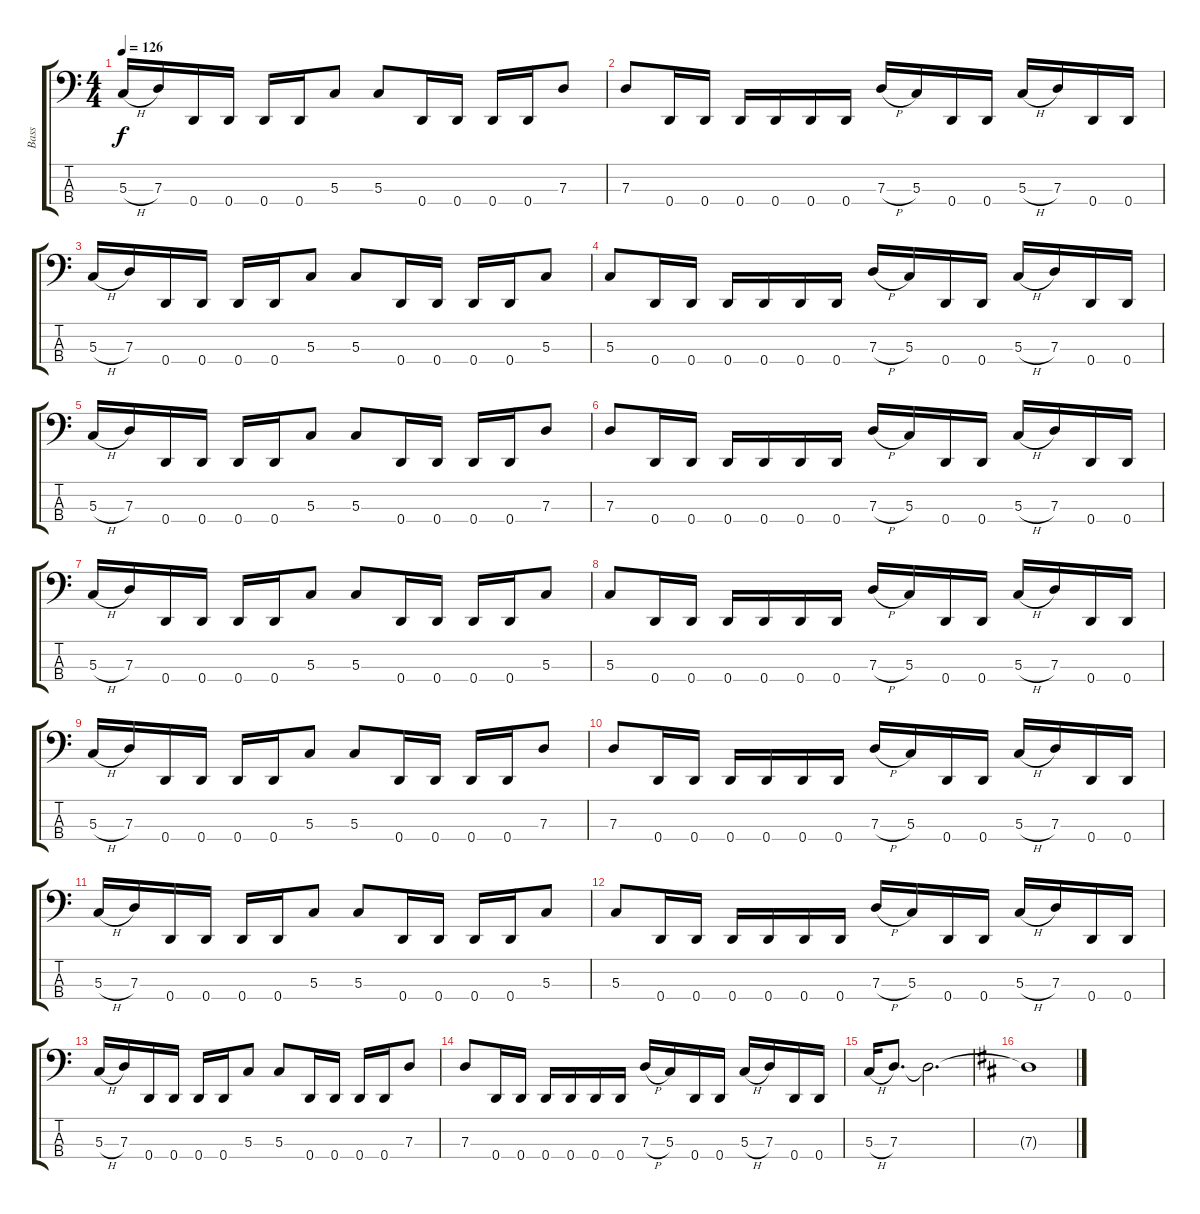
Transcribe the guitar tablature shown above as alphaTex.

\track ("Bass" "Bass") {instrument electricbasspick}
\staff {score tabs}
\tuning (F2 C2 G1 D1) {hide}
\ts (4 4)
\tempo 126
\clef f4
\ks c
5.3{h}.16{dy f} 7.3.16 0.4.16 0.4.16 0.4.16 0.4.16 5.3.8 5.3.8 0.4.16 0.4.16 0.4.16 0.4.16 7.3.8 |
7.3.8 0.4.16 0.4.16 0.4.16 0.4.16 0.4.16 0.4.16 7.3{h}.16 5.3.16 0.4.16 0.4.16 5.3{h}.16 7.3.16 0.4.16 0.4.16 |
5.3{h}.16 7.3.16 0.4.16 0.4.16 0.4.16 0.4.16 5.3.8 5.3.8 0.4.16 0.4.16 0.4.16 0.4.16 5.3.8 |
5.3.8 0.4.16 0.4.16 0.4.16 0.4.16 0.4.16 0.4.16 7.3{h}.16 5.3.16 0.4.16 0.4.16 5.3{h}.16 7.3.16 0.4.16 0.4.16 |
5.3{h}.16 7.3.16 0.4.16 0.4.16 0.4.16 0.4.16 5.3.8 5.3.8 0.4.16 0.4.16 0.4.16 0.4.16 7.3.8 |
7.3.8 0.4.16 0.4.16 0.4.16 0.4.16 0.4.16 0.4.16 7.3{h}.16 5.3.16 0.4.16 0.4.16 5.3{h}.16 7.3.16 0.4.16 0.4.16 |
5.3{h}.16 7.3.16 0.4.16 0.4.16 0.4.16 0.4.16 5.3.8 5.3.8 0.4.16 0.4.16 0.4.16 0.4.16 5.3.8 |
5.3.8 0.4.16 0.4.16 0.4.16 0.4.16 0.4.16 0.4.16 7.3{h}.16 5.3.16 0.4.16 0.4.16 5.3{h}.16 7.3.16 0.4.16 0.4.16 |
5.3{h}.16 7.3.16 0.4.16 0.4.16 0.4.16 0.4.16 5.3.8 5.3.8 0.4.16 0.4.16 0.4.16 0.4.16 7.3.8 |
7.3.8 0.4.16 0.4.16 0.4.16 0.4.16 0.4.16 0.4.16 7.3{h}.16 5.3.16 0.4.16 0.4.16 5.3{h}.16 7.3.16 0.4.16 0.4.16 |
5.3{h}.16 7.3.16 0.4.16 0.4.16 0.4.16 0.4.16 5.3.8 5.3.8 0.4.16 0.4.16 0.4.16 0.4.16 5.3.8 |
5.3.8 0.4.16 0.4.16 0.4.16 0.4.16 0.4.16 0.4.16 7.3{h}.16 5.3.16 0.4.16 0.4.16 5.3{h}.16 7.3.16 0.4.16 0.4.16 |
5.3{h}.16 7.3.16 0.4.16 0.4.16 0.4.16 0.4.16 5.3.8 5.3.8 0.4.16 0.4.16 0.4.16 0.4.16 7.3.8 |
7.3.8 0.4.16 0.4.16 0.4.16 0.4.16 0.4.16 0.4.16 7.3{h}.16 5.3.16 0.4.16 0.4.16 5.3{h}.16 7.3.16 0.4.16 0.4.16 |
5.3{h}.16 7.3.8{d} 7.3{t}.2{d} |
\ks d
7.3{t}.1
